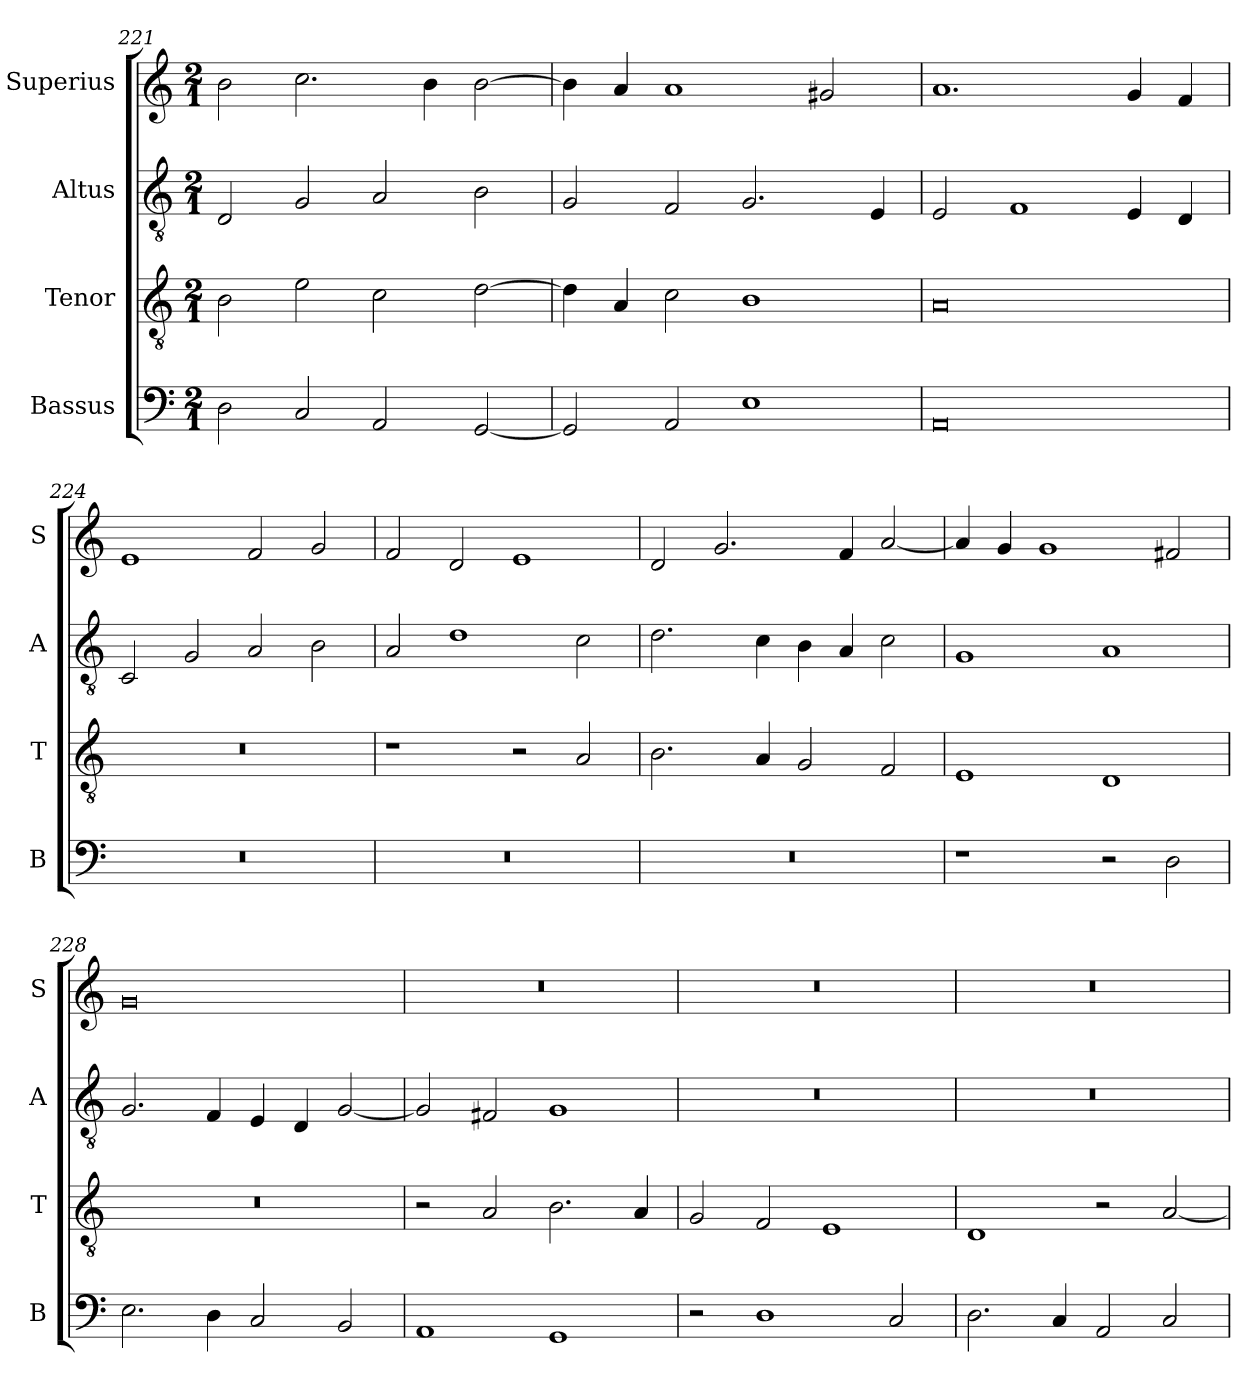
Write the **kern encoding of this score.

**kern	**kern	**kern	**kern
*part4	*part3	*part2	*part1
*staff4	*staff3	*staff2	*staff1
*I"Bassus	*I"Tenor	*I"Altus	*I"Superius
*I'B	*I'T	*I'A	*I'S
*clefF4	*clefGv2	*clefGv2	*clefG2
*k[]	*k[]	*k[]	*k[]
*M2/1	*M2/1	*M2/1	*M2/1
=221	=221	=221	=221
2D	2B	2D	2b
2C	2e	2G	2.cc
2AA	2c	2A	.
.	.	.	4b
[2GG	[2d	2B	[2b
=222	=222	=222	=222
2GG]	4d]	2G	4b]
.	4A	.	4a
2AA	2c	2F	1a
1E	1B	2.G	.
.	.	.	2g#X
.	.	4E	.
=223	=223	=223	=223
0AA	0A	2E	1.a
.	.	1F	.
.	.	4E	4g
.	.	4D	4f
=224	=224	=224	=224
0r	0r	2C	1e
.	.	2G	.
.	.	2A	2f
.	.	2B	2g
=225	=225	=225	=225
0r	1r	2A	2f
.	.	1d	2d
.	2r	.	1e
.	2A	2c	.
=226	=226	=226	=226
0r	2.B	2.d	2d
.	.	.	2.g
.	4A	4c	.
.	2G	4B	.
.	.	4A	4f
.	2F	2c	[2a
=227	=227	=227	=227
1r	1E	1G	4a]
.	.	.	4g
.	.	.	1g
2r	1D	1A	.
2D	.	.	2f#X
=228	=228	=228	=228
2.E	0r	2.G	0g
4D	.	4F	.
2C	.	4E	.
.	.	4D	.
2BB	.	[2G	.
=229	=229	=229	=229
1AA	2r	2G]	0r
.	2A	2F#X	.
1GG	2.B	1G	.
.	4A	.	.
=230	=230	=230	=230
2r	2G	0r	0r
1D	2F	.	.
.	1E	.	.
2C	.	.	.
=231	=231	=231	=231
2.D	1D	0r	0r
4C	.	.	.
2AA	2r	.	.
2C	[2A	.	.
=	=	=	=
*-	*-	*-	*-
